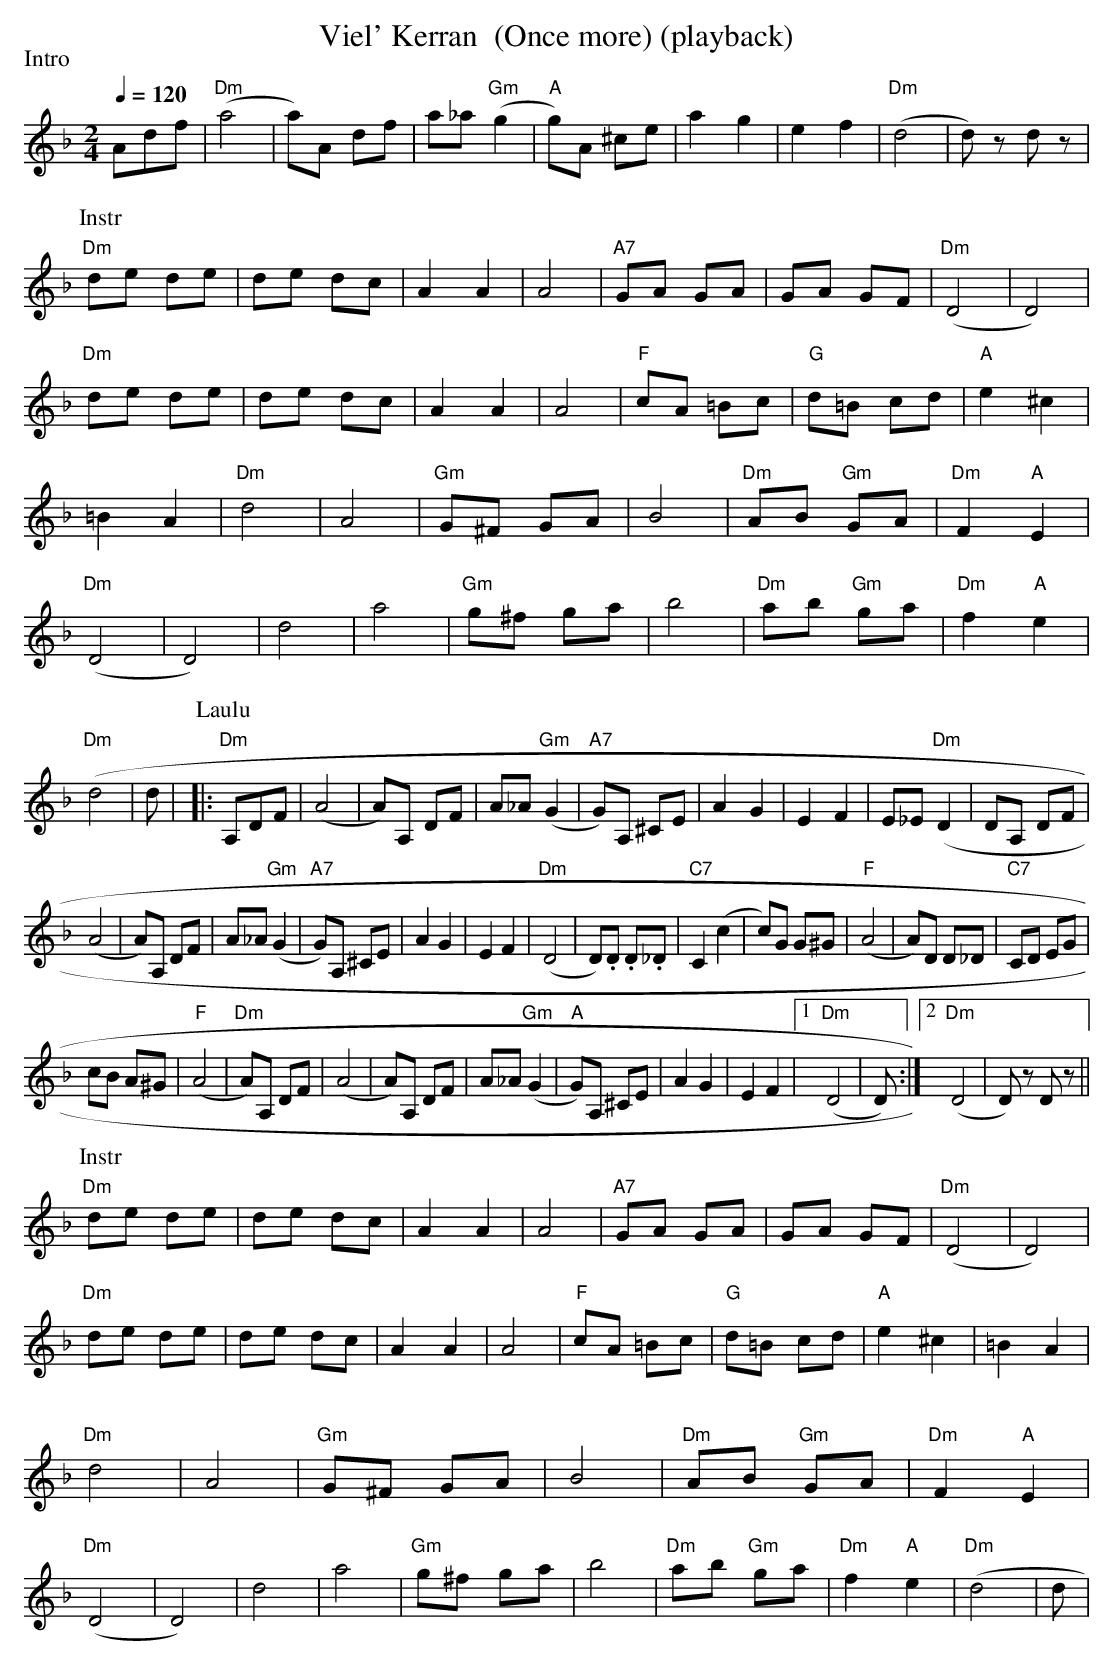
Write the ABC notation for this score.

X:1
T:Viel' Kerran  (Once more) (playback)
M:2/4
L:1/8
Q:1/4=120
P:Intro
K:Dm
Adf | "Dm" (a4 | a)A df | a_a "Gm" (g2 | "A" g)A ^ce |
a2 g2 | e2 f2 | "Dm" (d4 | d) z d z | !
P:Instr
"Dm" de de | de dc | A2 A2 | A4 |
"A7" GA GA | GA GF | "Dm" (D4 | D4) |
"Dm" de de | de dc | A2 A2 | A4 |
"F" cA =Bc | "G" d=B cd | "A" e2 ^c2 | =B2 A2 |
"Dm" d4 | A4 | "Gm" G^F GA | B4 |
"Dm" AB "Gm" GA | "Dm" F2 "A" E2 | "Dm" (D4 | D4) |
d4 | a4 | "Gm" g^f ga | b4  |
"Dm" ab "Gm" ga | "Dm" f2 "A" e2 | "Dm" (d4 | d} |
P:Laulu
|: "Dm" A,DF | (A4 | A)A, DF | A_A "Gm" (G2 | "A7" G)A, ^CE |
A2 G2 | E2 F2 | E_E "Dm" (D2 | DA, DF | !
(A4 | A)A, DF | A_A "Gm" (G2 | "A7" G)A, ^CE |
A2 G2 | E2 F2 | "Dm" (D4 | D).D .D._D |
"C7" C2 (c2 | c)G G^G | "F" (A4 | A)D D_D |
"C7" CD EG | !
cB A^G | "F" (A4 | "Dm" A)A, DF |
(A4 | A)A, DF | A_A "Gm" (G2 | "A" G)A, ^CE |
A2 G2 | E2 F2 |[1 "Dm" (D4 | D) :|[2 "Dm" (D4 | D) z D z || !
P:Instr
"Dm" de de | de dc | A2 A2 | A4 |
"A7" GA GA | GA GF | "Dm" (D4 | D4) |
"Dm" de de | de dc | A2 A2 | A4 |
"F" cA =Bc | "G" d=B cd | "A" e2 ^c2 | =B2 A2 |
"Dm" d4 | A4 | "Gm" G^F GA | B4 |
"Dm" AB "Gm" GA | "Dm" F2 "A" E2 | "Dm" (D4 | D4) |
d4 | a4 | "Gm" g^f ga | b4  |
"Dm" ab "Gm" ga | "Dm" f2 "A" e2 | "Dm" (d4 | d} |
